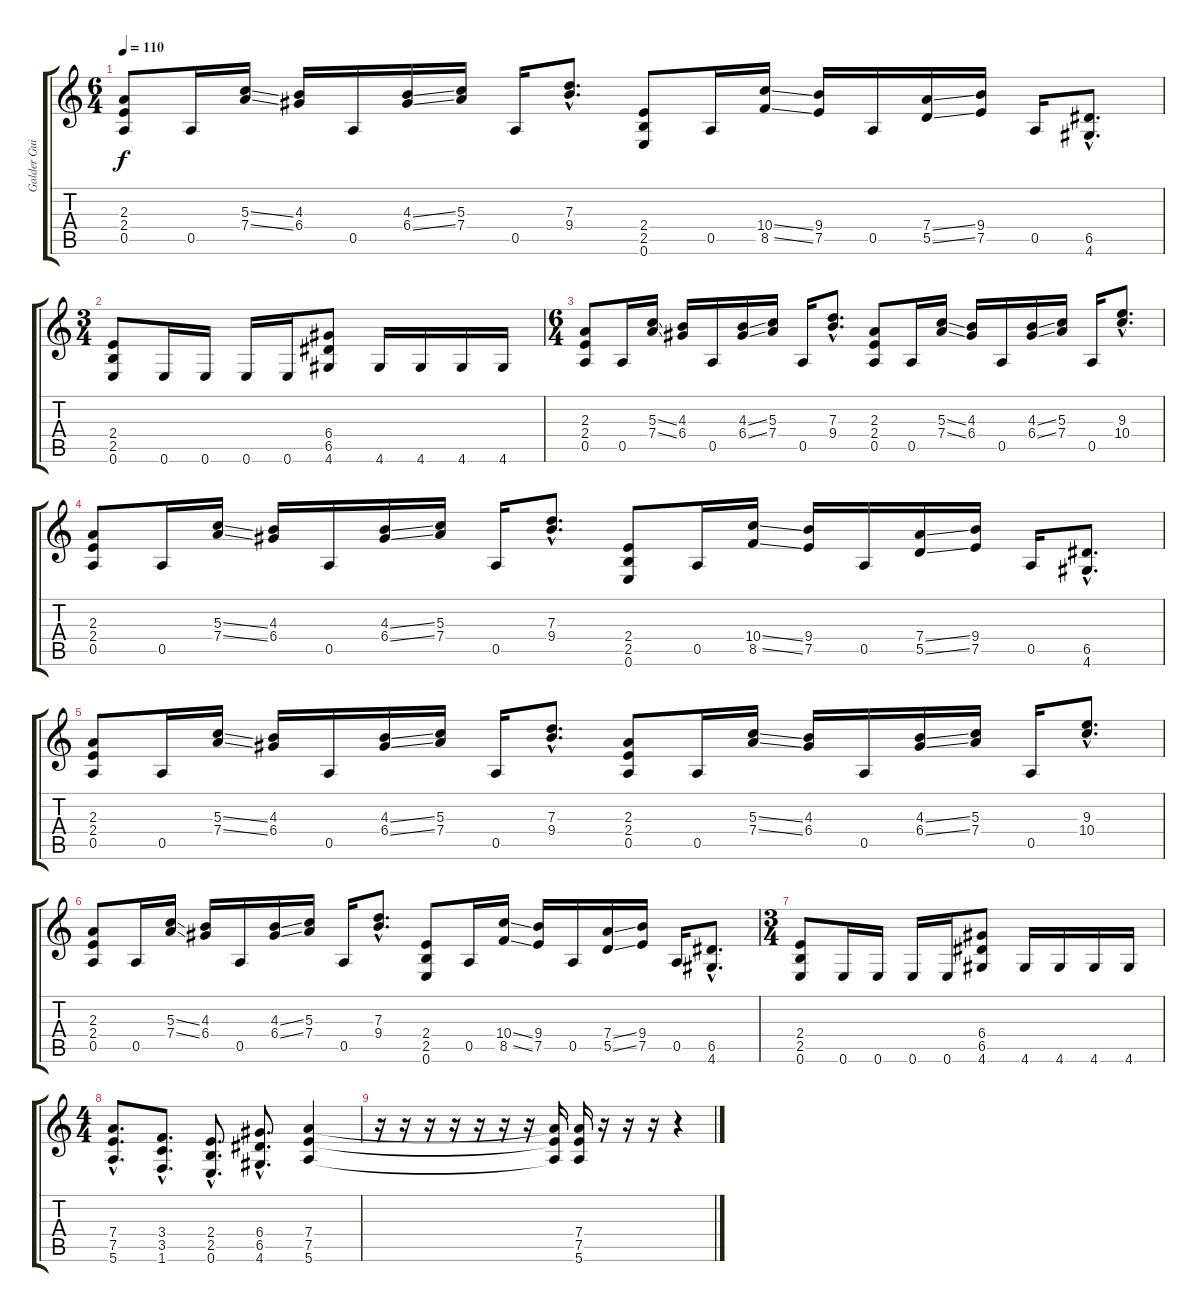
\track ("Galder Guitar 2" "Galder Gui") {instrument distortionguitar}
\staff {score tabs}
\tuning (E4 B3 G3 D3 A2 E2) {hide}
\ts (6 4)
\tempo 110
\clef g2
\ks c
(2.3 2.4 0.5).8{dy f} 0.5.16 (5.3{ss} 7.4{ss}).16 (4.3 6.4).16 0.5.16 (4.3{ss} 6.4{ss}).16 (5.3 7.4).16 0.5.16 (7.3{hac} 9.4{hac}).8{d} (2.4 2.5 0.6).8 0.5.16 (10.4{ss} 8.5{ss}).16 (9.4 7.5).16 0.5.16 (7.4{ss} 5.5{ss}).16 (9.4 7.5).16 0.5.16 (6.5{hac} 4.6{hac}).8{d} |
\ts (3 4)
(2.4 2.5 0.6).8 0.6.16 0.6.16 0.6.16 0.6.16 (6.4 6.5 4.6).8 4.6.16 4.6.16 4.6.16 4.6.16 |
\ts (6 4)
(2.3 2.4 0.5).8 0.5.16 (5.3{ss} 7.4{ss}).16 (4.3 6.4).16 0.5.16 (4.3{ss} 6.4{ss}).16 (5.3 7.4).16 0.5.16 (7.3{hac} 9.4{hac}).8{d} (2.3 2.4 0.5).8 0.5.16 (5.3{ss} 7.4{ss}).16 (4.3 6.4).16 0.5.16 (4.3{ss} 6.4{ss}).16 (5.3 7.4).16 0.5.16 (9.3{hac} 10.4{hac}).8{d} |
(2.3 2.4 0.5).8 0.5.16 (5.3{ss} 7.4{ss}).16 (4.3 6.4).16 0.5.16 (4.3{ss} 6.4{ss}).16 (5.3 7.4).16 0.5.16 (7.3{hac} 9.4{hac}).8{d} (2.4 2.5 0.6).8 0.5.16 (10.4{ss} 8.5{ss}).16 (9.4 7.5).16 0.5.16 (7.4{ss} 5.5{ss}).16 (9.4 7.5).16 0.5.16 (6.5{hac} 4.6{hac}).8{d} |
(2.3 2.4 0.5).8 0.5.16 (5.3{ss} 7.4{ss}).16 (4.3 6.4).16 0.5.16 (4.3{ss} 6.4{ss}).16 (5.3 7.4).16 0.5.16 (7.3{hac} 9.4{hac}).8{d} (2.3 2.4 0.5).8 0.5.16 (5.3{ss} 7.4{ss}).16 (4.3 6.4).16 0.5.16 (4.3{ss} 6.4{ss}).16 (5.3 7.4).16 0.5.16 (9.3{hac} 10.4{hac}).8{d} |
(2.3 2.4 0.5).8 0.5.16 (5.3{ss} 7.4{ss}).16 (4.3 6.4).16 0.5.16 (4.3{ss} 6.4{ss}).16 (5.3 7.4).16 0.5.16 (7.3{hac} 9.4{hac}).8{d} (2.4 2.5 0.6).8 0.5.16 (10.4{ss} 8.5{ss}).16 (9.4 7.5).16 0.5.16 (7.4{ss} 5.5{ss}).16 (9.4 7.5).16 0.5.16 (6.5{hac} 4.6{hac}).8{d} |
\ts (3 4)
(2.4 2.5 0.6).8 0.6.16 0.6.16 0.6.16 0.6.16 (6.4 6.5 4.6).8 4.6.16 4.6.16 4.6.16 4.6.16 |
\ts (4 4)
(7.4{hac} 7.5{hac} 5.6{hac}).8{d} (3.4{hac} 3.5{hac} 1.6{hac}).8{d} (2.4{hac} 2.5{hac} 0.6{hac}).8{d} (6.4{hac} 6.5{hac} 4.6{hac}).8{d} (7.4 7.5 5.6).4 |
r.16 r.16 r.16 r.16 r.16 r.16 r.16 (7.4{t} 7.5{t} 5.6{t}).16 (7.4 7.5 5.6).16 r.16 r.16 r.16 r.4
